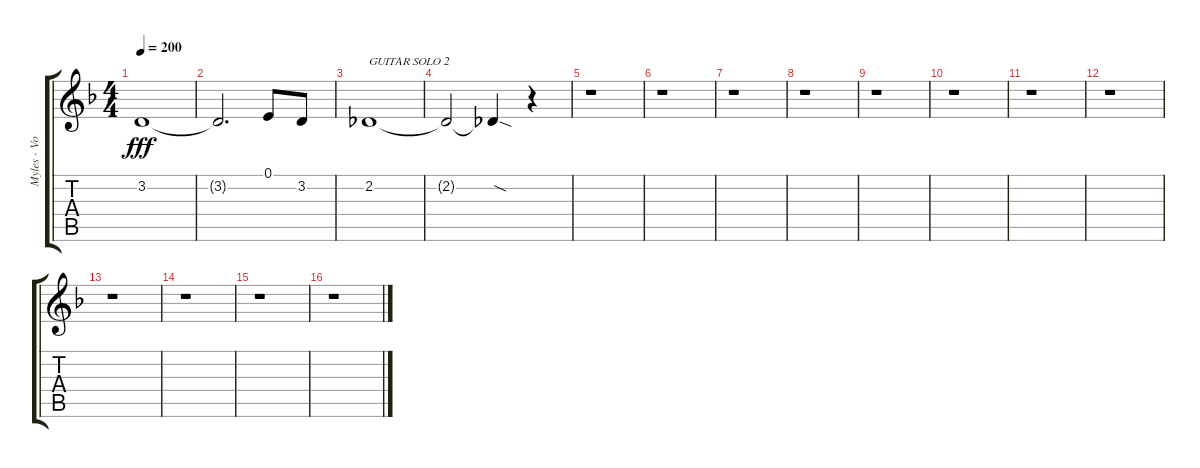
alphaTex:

\track ("Myles - Voice" "Myles - Vo") {instrument synthbrass1}
\staff {score tabs}
\tuning (E4 B3 G3 D3 A2 E2) {hide}
\ts (4 4)
\tempo 200
\clef g2
\ks dminor
3.2{t}.1{dy fff} |
3.2{t}.2{d} 0.1.8 3.2.8 |
2.2.1{txt "GUITAR SOLO 2"} |
2.2{t}.2 2.2{sod t}.4 r.4 |
r.1 |
r.1 |
r.1 |
r.1 |
r.1 |
r.1 |
r.1 |
r.1 |
r.1 |
r.1 |
r.1 |
r.1
